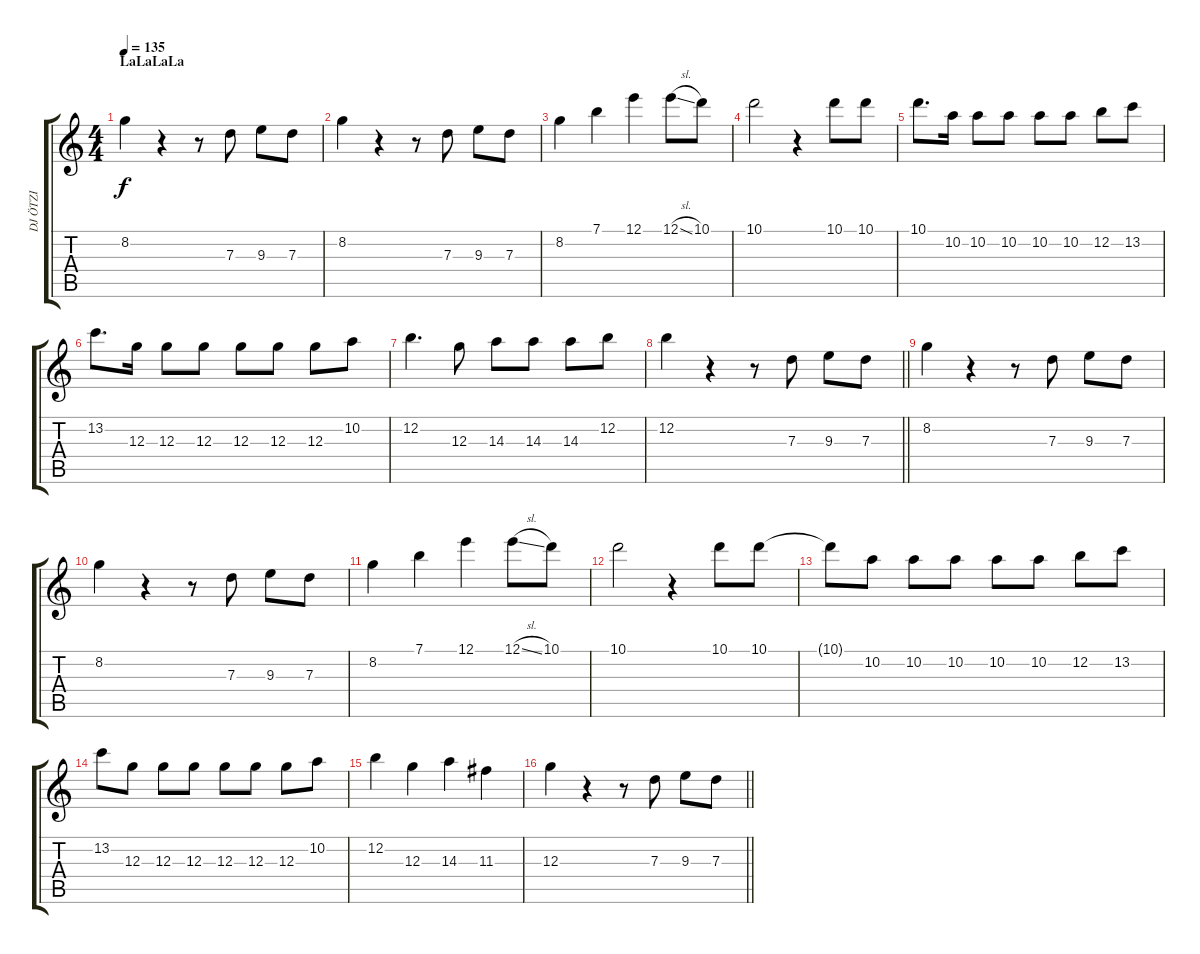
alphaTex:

\track ("DJ ÖTZI" "DJ ÖTZI") {instrument acousticguitarsteel}
\staff {score tabs}
\tuning (E4 B3 G3 D3 A2 E2) {hide}
\ts (4 4)
\section ("" "LaLaLaLa")
\tempo 135
\clef g2
\ks c
8.2.4{dy f} r.4 r.8 7.3.8 9.3.8 7.3.8 |
8.2.4 r.4 r.8 7.3.8 9.3.8 7.3.8 |
8.2.4 7.1.4 12.1.4 12.1{sl}.8 10.1.8 |
10.1.2 r.4 10.1.8 10.1.8 |
10.1.8{d} 10.2.16 10.2.8 10.2.8 10.2.8 10.2.8 12.2.8 13.2.8 |
13.2.8{d} 12.3.16 12.3.8 12.3.8 12.3.8 12.3.8 12.3.8 10.2.8 |
12.2.4{d} 12.3.8 14.3.8 14.3.8 14.3.8 12.2.8 |
\barLineRight lightlight
12.2.4 r.4 r.8 7.3.8 9.3.8 7.3.8 |
8.2.4 r.4 r.8 7.3.8 9.3.8 7.3.8 |
8.2.4 r.4 r.8 7.3.8 9.3.8 7.3.8 |
8.2.4 7.1.4 12.1.4 12.1{sl}.8 10.1.8 |
10.1.2 r.4 10.1.8 10.1.8 |
10.1{t}.8 10.2.8 10.2.8 10.2.8 10.2.8 10.2.8 12.2.8 13.2.8 |
13.2.8 12.3.8 12.3.8 12.3.8 12.3.8 12.3.8 12.3.8 10.2.8 |
12.2.4 12.3.4 14.3.4 11.3.4 |
\barLineRight lightlight
12.3.4 r.4 r.8 7.3.8 9.3.8 7.3.8
